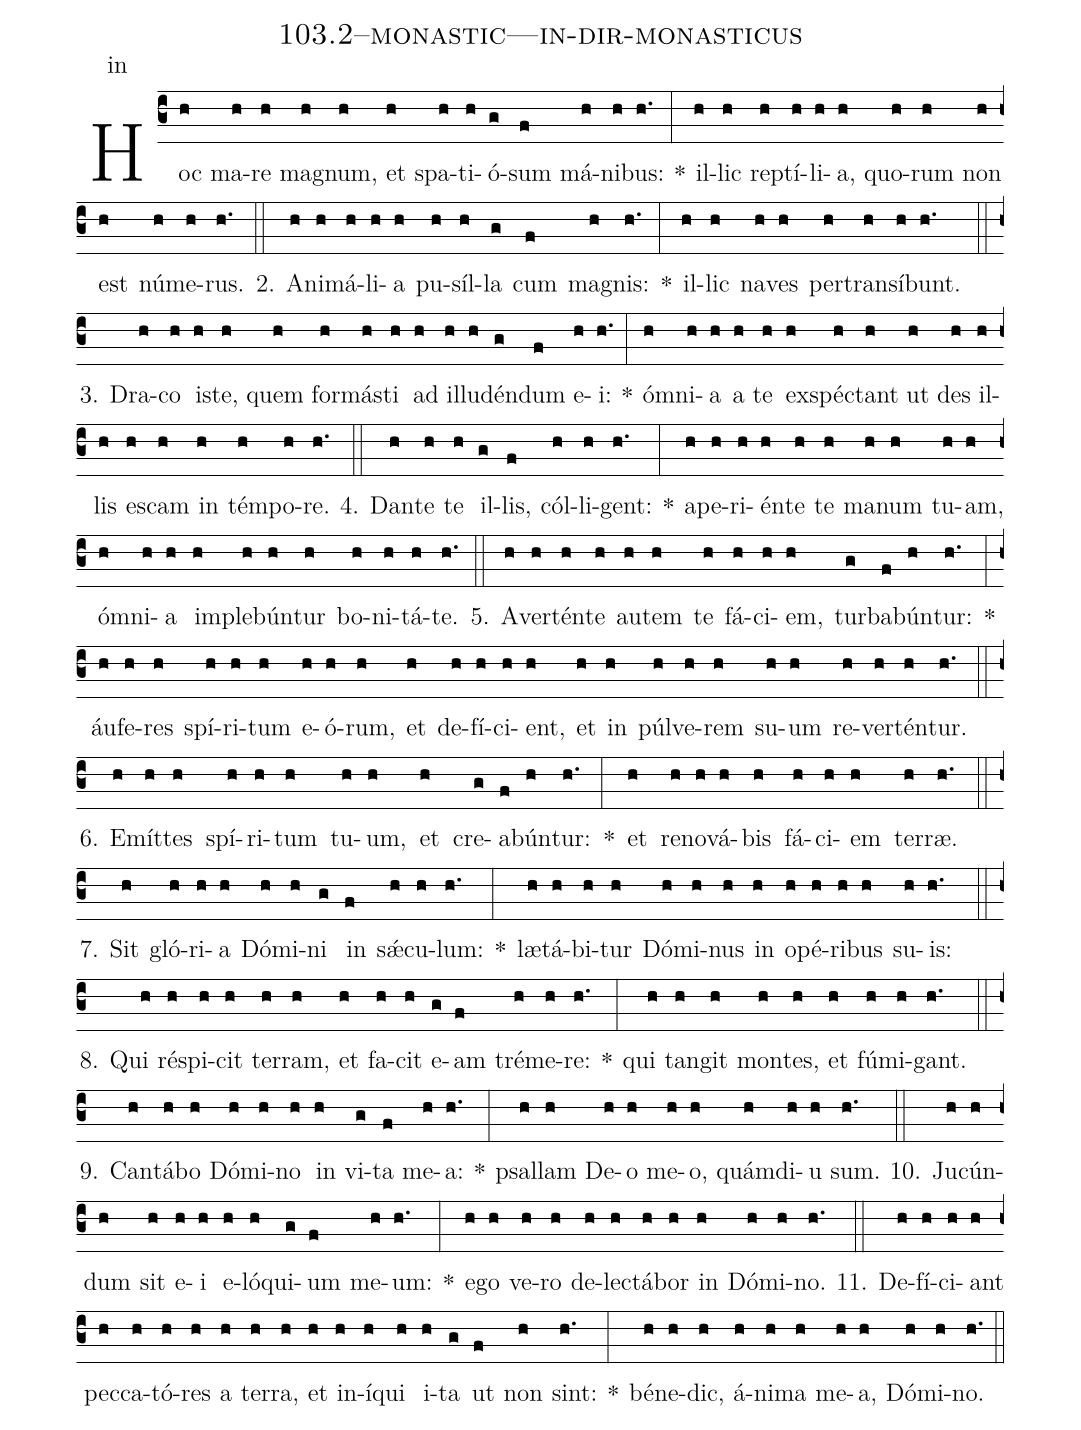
name: 103.2--monastic---in-dir-monasticus;
annotation: in;
%%
(c3)Hoc(h) ma(h)re(h) ma(h)gnum,(h) et(h) spa(h)ti(h)ó(g)sum(f) má(h)ni(h)bus:(h.) *(:) il(h)lic(h) rep(h)tí(h)li(h)a,(h) quo(h)rum(h) non(h) est(h) nú(h)me(h)rus.(h.) (::)
2. A(h)ni(h)má(h)li(h)a(h) pu(h)síl(h)la(g) cum(f) ma(h)gnis:(h.) *(:) il(h)lic(h) na(h)ves(h) per(h)trans(h)í(h)bunt.(h.) (::)
3. Dra(h)co(h) is(h)te,(h) quem(h) for(h)más(h)ti(h) ad(h) il(h)lu(h)dén(g)dum(f) e(h)i:(h.) *(:) óm(h)ni(h)a(h) a(h) te(h) ex(h)spéc(h)tant(h) ut(h) des(h) il(h)lis(h) es(h)cam(h) in(h) tém(h)po(h)re.(h.) (::)
4. Dan(h)te(h) te(h) il(g)lis,(f) cól(h)li(h)gent:(h.) *(:) a(h)pe(h)ri(h)én(h)te(h) te(h) ma(h)num(h) tu(h)am,(h) óm(h)ni(h)a(h) im(h)ple(h)bún(h)tur(h) bo(h)ni(h)tá(h)te.(h.) (::)
5. A(h)ver(h)tén(h)te(h) au(h)tem(h) te(h) fá(h)ci(h)em,(h) tur(g)ba(f)bún(h)tur:(h.) *(:) áu(h)fe(h)res(h) spí(h)ri(h)tum(h) e(h)ó(h)rum,(h) et(h) de(h)fí(h)ci(h)ent,(h) et(h) in(h) púl(h)ve(h)rem(h) su(h)um(h) re(h)ver(h)tén(h)tur.(h.) (::)
6. E(h)mít(h)tes(h) spí(h)ri(h)tum(h) tu(h)um,(h) et(h) cre(g)a(f)bún(h)tur:(h.) *(:) et(h) re(h)no(h)vá(h)bis(h) fá(h)ci(h)em(h) ter(h)ræ.(h.) (::)
7. Sit(h) gló(h)ri(h)a(h) Dó(h)mi(h)ni(g) in(f) sǽ(h)cu(h)lum:(h.) *(:) læ(h)tá(h)bi(h)tur(h) Dó(h)mi(h)nus(h) in(h) o(h)pé(h)ri(h)bus(h) su(h)is:(h.) (::)
8. Qui(h) ré(h)spi(h)cit(h) ter(h)ram,(h) et(h) fa(h)cit(h) e(g)am(f) tré(h)me(h)re:(h.) *(:) qui(h) tan(h)git(h) mon(h)tes,(h) et(h) fú(h)mi(h)gant.(h.) (::)
9. Can(h)tá(h)bo(h) Dó(h)mi(h)no(h) in(h) vi(g)ta(f) me(h)a:(h.) *(:) psal(h)lam(h) De(h)o(h) me(h)o,(h) quám(h)di(h)u(h) sum.(h.) (::)
10. Ju(h)cún(h)dum(h) sit(h) e(h)i(h) e(h)ló(h)qui(g)um(f) me(h)um:(h.) *(:) e(h)go(h) ve(h)ro(h) de(h)lec(h)tá(h)bor(h) in(h) Dó(h)mi(h)no.(h.) (::)
11. De(h)fí(h)ci(h)ant(h) pec(h)ca(h)tó(h)res(h) a(h) ter(h)ra,(h) et(h) in(h)í(h)qui(h) i(h)ta(g) ut(f) non(h) sint:(h.) *(:) bé(h)ne(h)dic,(h) á(h)ni(h)ma(h) me(h)a,(h) Dó(h)mi(h)no.(h.) (::)
